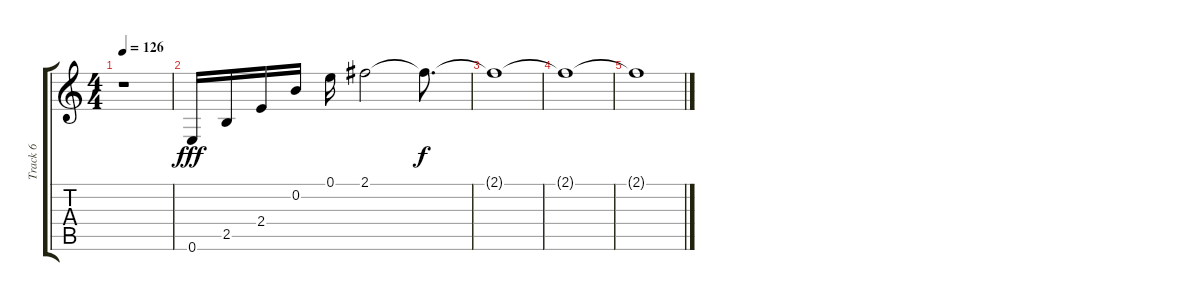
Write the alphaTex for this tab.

\track ("Track 6" "Track 6") {instrument electricguitarmuted}
\staff {score tabs}
\tuning (E4 B3 G3 D3 A2 E2) {hide}
\ts (4 4)
\tempo 126
\clef g2
\ks c
r.1{dy fff} |
0.6.16 2.5.16 2.4.16 0.2.16 0.1.16 2.1.2 2.1{t}.8{d dy f} |
2.1{t}.1 |
2.1{t}.1 |
2.1{t}.1
